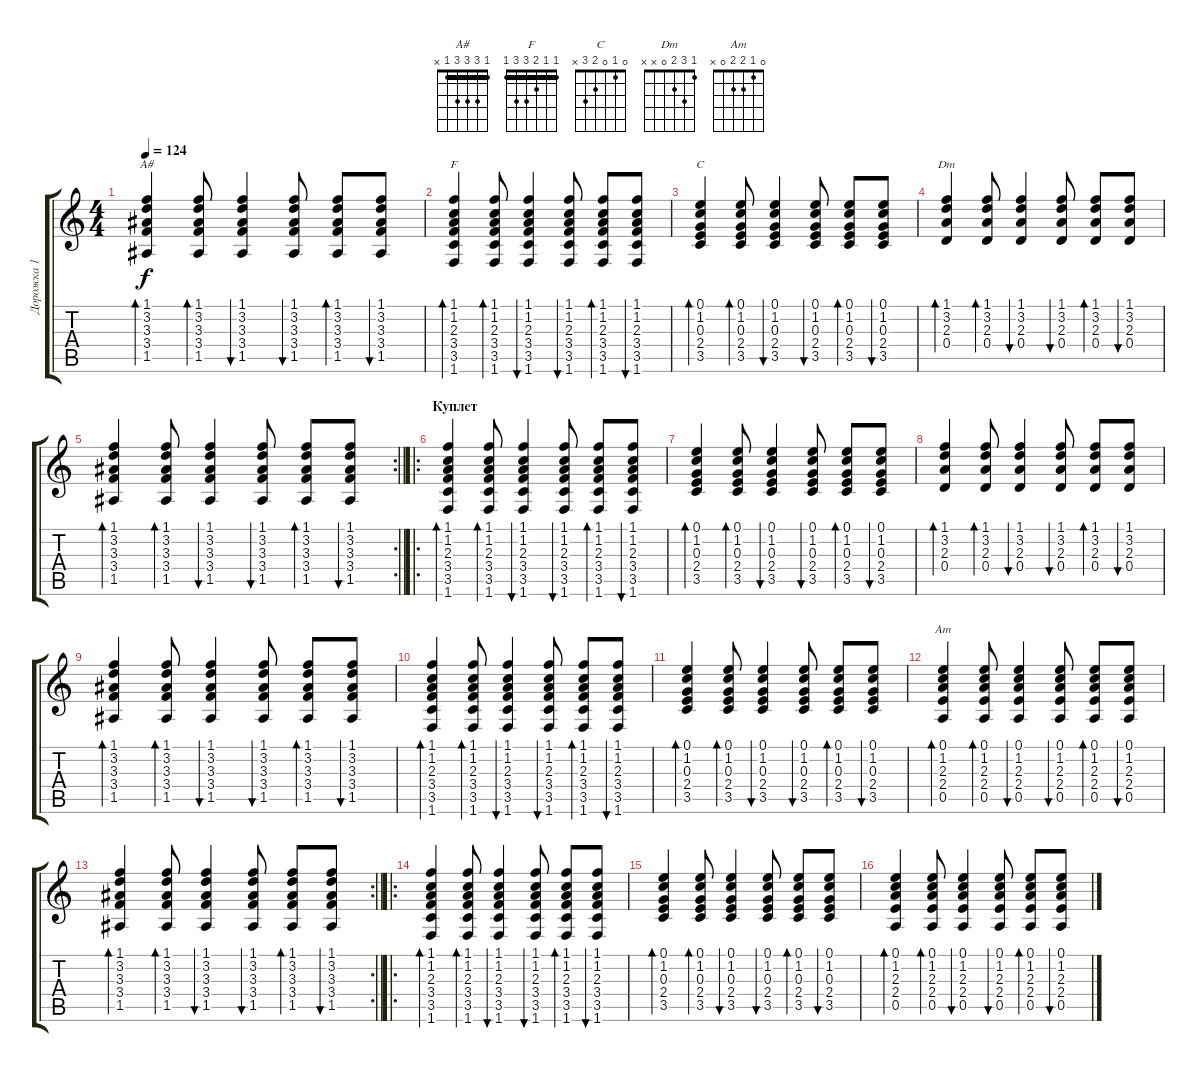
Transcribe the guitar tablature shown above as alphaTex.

\track ("Дорожка 1" "Дорожка 1") {instrument acousticguitarsteel}
\staff {score tabs}
\tuning (E4 B3 G3 D3 A2 E2) {hide}
\chord ("A#" 1 3 3 3 1 x) {barre 1}
\chord ("F" 1 1 2 3 3 1) {barre 1}
\chord ("C" 0 1 0 2 3 x)
\chord ("Dm" 1 3 2 0 x x)
\chord ("Am" 0 1 2 2 0 x)
\ts (4 4)
\tempo 124
\clef g2
\ks c
(1.1 3.2 3.3 3.4 1.5).4{bd 60 ch "A#" dy f} (1.1 3.2 3.3 3.4 1.5).8{bd 60} (1.1 3.2 3.3 3.4 1.5).4{bu 60} (1.1 3.2 3.3 3.4 1.5).8{bu 60} (1.1 3.2 3.3 3.4 1.5).8{bd 60} (1.1 3.2 3.3 3.4 1.5).8{bu 60} |
(1.1 1.2 2.3 3.4 3.5 1.6).4{bd 60 ch "F"} (1.1 1.2 2.3 3.4 3.5 1.6).8{bd 60} (1.1 1.2 2.3 3.4 3.5 1.6).4{bu 60} (1.1 1.2 2.3 3.4 3.5 1.6).8{bu 60} (1.1 1.2 2.3 3.4 3.5 1.6).8{bd 60} (1.1 1.2 2.3 3.4 3.5 1.6).8{bu 60} |
(0.1 1.2 0.3 2.4 3.5).4{bd 60 ch "C"} (0.1 1.2 0.3 2.4 3.5).8{bd 60} (0.1 1.2 0.3 2.4 3.5).4{bu 60} (0.1 1.2 0.3 2.4 3.5).8{bu 60} (0.1 1.2 0.3 2.4 3.5).8{bd 60} (0.1 1.2 0.3 2.4 3.5).8{bu 60} |
(1.1 3.2 2.3 0.4).4{bd 60 ch "Dm"} (1.1 3.2 2.3 0.4).8{bd 60} (1.1 3.2 2.3 0.4).4{bu 60} (1.1 3.2 2.3 0.4).8{bu 60} (1.1 3.2 2.3 0.4).8{bd 60} (1.1 3.2 2.3 0.4).8{bu 60} |
\rc 2
\barLineRight lightlight
(1.1 3.2 3.3 3.4 1.5).4{bd 60} (1.1 3.2 3.3 3.4 1.5).8{bd 60} (1.1 3.2 3.3 3.4 1.5).4{bu 60} (1.1 3.2 3.3 3.4 1.5).8{bu 60} (1.1 3.2 3.3 3.4 1.5).8{bd 60} (1.1 3.2 3.3 3.4 1.5).8{bu 60} |
\ro
\section ("" "Куплет")
(1.1 1.2 2.3 3.4 3.5 1.6).4{bd 60} (1.1 1.2 2.3 3.4 3.5 1.6).8{bd 60} (1.1 1.2 2.3 3.4 3.5 1.6).4{bu 60} (1.1 1.2 2.3 3.4 3.5 1.6).8{bu 60} (1.1 1.2 2.3 3.4 3.5 1.6).8{bd 60} (1.1 1.2 2.3 3.4 3.5 1.6).8{bu 60} |
(0.1 1.2 0.3 2.4 3.5).4{bd 60} (0.1 1.2 0.3 2.4 3.5).8{bd 60} (0.1 1.2 0.3 2.4 3.5).4{bu 60} (0.1 1.2 0.3 2.4 3.5).8{bu 60} (0.1 1.2 0.3 2.4 3.5).8{bd 60} (0.1 1.2 0.3 2.4 3.5).8{bu 60} |
(1.1 3.2 2.3 0.4).4{bd 60} (1.1 3.2 2.3 0.4).8{bd 60} (1.1 3.2 2.3 0.4).4{bu 60} (1.1 3.2 2.3 0.4).8{bu 60} (1.1 3.2 2.3 0.4).8{bd 60} (1.1 3.2 2.3 0.4).8{bu 60} |
(1.1 3.2 3.3 3.4 1.5).4{bd 60} (1.1 3.2 3.3 3.4 1.5).8{bd 60} (1.1 3.2 3.3 3.4 1.5).4{bu 60} (1.1 3.2 3.3 3.4 1.5).8{bu 60} (1.1 3.2 3.3 3.4 1.5).8{bd 60} (1.1 3.2 3.3 3.4 1.5).8{bu 60} |
(1.1 1.2 2.3 3.4 3.5 1.6).4{bd 60} (1.1 1.2 2.3 3.4 3.5 1.6).8{bd 60} (1.1 1.2 2.3 3.4 3.5 1.6).4{bu 60} (1.1 1.2 2.3 3.4 3.5 1.6).8{bu 60} (1.1 1.2 2.3 3.4 3.5 1.6).8{bd 60} (1.1 1.2 2.3 3.4 3.5 1.6).8{bu 60} |
(0.1 1.2 0.3 2.4 3.5).4{bd 60} (0.1 1.2 0.3 2.4 3.5).8{bd 60} (0.1 1.2 0.3 2.4 3.5).4{bu 60} (0.1 1.2 0.3 2.4 3.5).8{bu 60} (0.1 1.2 0.3 2.4 3.5).8{bd 60} (0.1 1.2 0.3 2.4 3.5).8{bu 60} |
(0.1 1.2 2.3 2.4 0.5).4{bd 60 ch "Am"} (0.1 1.2 2.3 2.4 0.5).8{bd 60} (0.1 1.2 2.3 2.4 0.5).4{bu 60} (0.1 1.2 2.3 2.4 0.5).8{bu 60} (0.1 1.2 2.3 2.4 0.5).8{bd 60} (0.1 1.2 2.3 2.4 0.5).8{bu 60} |
\rc 2
\barLineRight lightlight
(1.1 3.2 3.3 3.4 1.5).4{bd 60} (1.1 3.2 3.3 3.4 1.5).8{bd 60} (1.1 3.2 3.3 3.4 1.5).4{bu 60} (1.1 3.2 3.3 3.4 1.5).8{bu 60} (1.1 3.2 3.3 3.4 1.5).8{bd 60} (1.1 3.2 3.3 3.4 1.5).8{bu 60} |
\ro
(1.1 1.2 2.3 3.4 3.5 1.6).4{bd 60} (1.1 1.2 2.3 3.4 3.5 1.6).8{bd 60} (1.1 1.2 2.3 3.4 3.5 1.6).4{bu 60} (1.1 1.2 2.3 3.4 3.5 1.6).8{bu 60} (1.1 1.2 2.3 3.4 3.5 1.6).8{bd 60} (1.1 1.2 2.3 3.4 3.5 1.6).8{bu 60} |
(0.1 1.2 0.3 2.4 3.5).4{bd 60} (0.1 1.2 0.3 2.4 3.5).8{bd 60} (0.1 1.2 0.3 2.4 3.5).4{bu 60} (0.1 1.2 0.3 2.4 3.5).8{bu 60} (0.1 1.2 0.3 2.4 3.5).8{bd 60} (0.1 1.2 0.3 2.4 3.5).8{bu 60} |
(0.1 1.2 2.3 2.4 0.5).4{bd 60} (0.1 1.2 2.3 2.4 0.5).8{bd 60} (0.1 1.2 2.3 2.4 0.5).4{bu 60} (0.1 1.2 2.3 2.4 0.5).8{bu 60} (0.1 1.2 2.3 2.4 0.5).8{bd 60} (0.1 1.2 2.3 2.4 0.5).8{bu 60}
